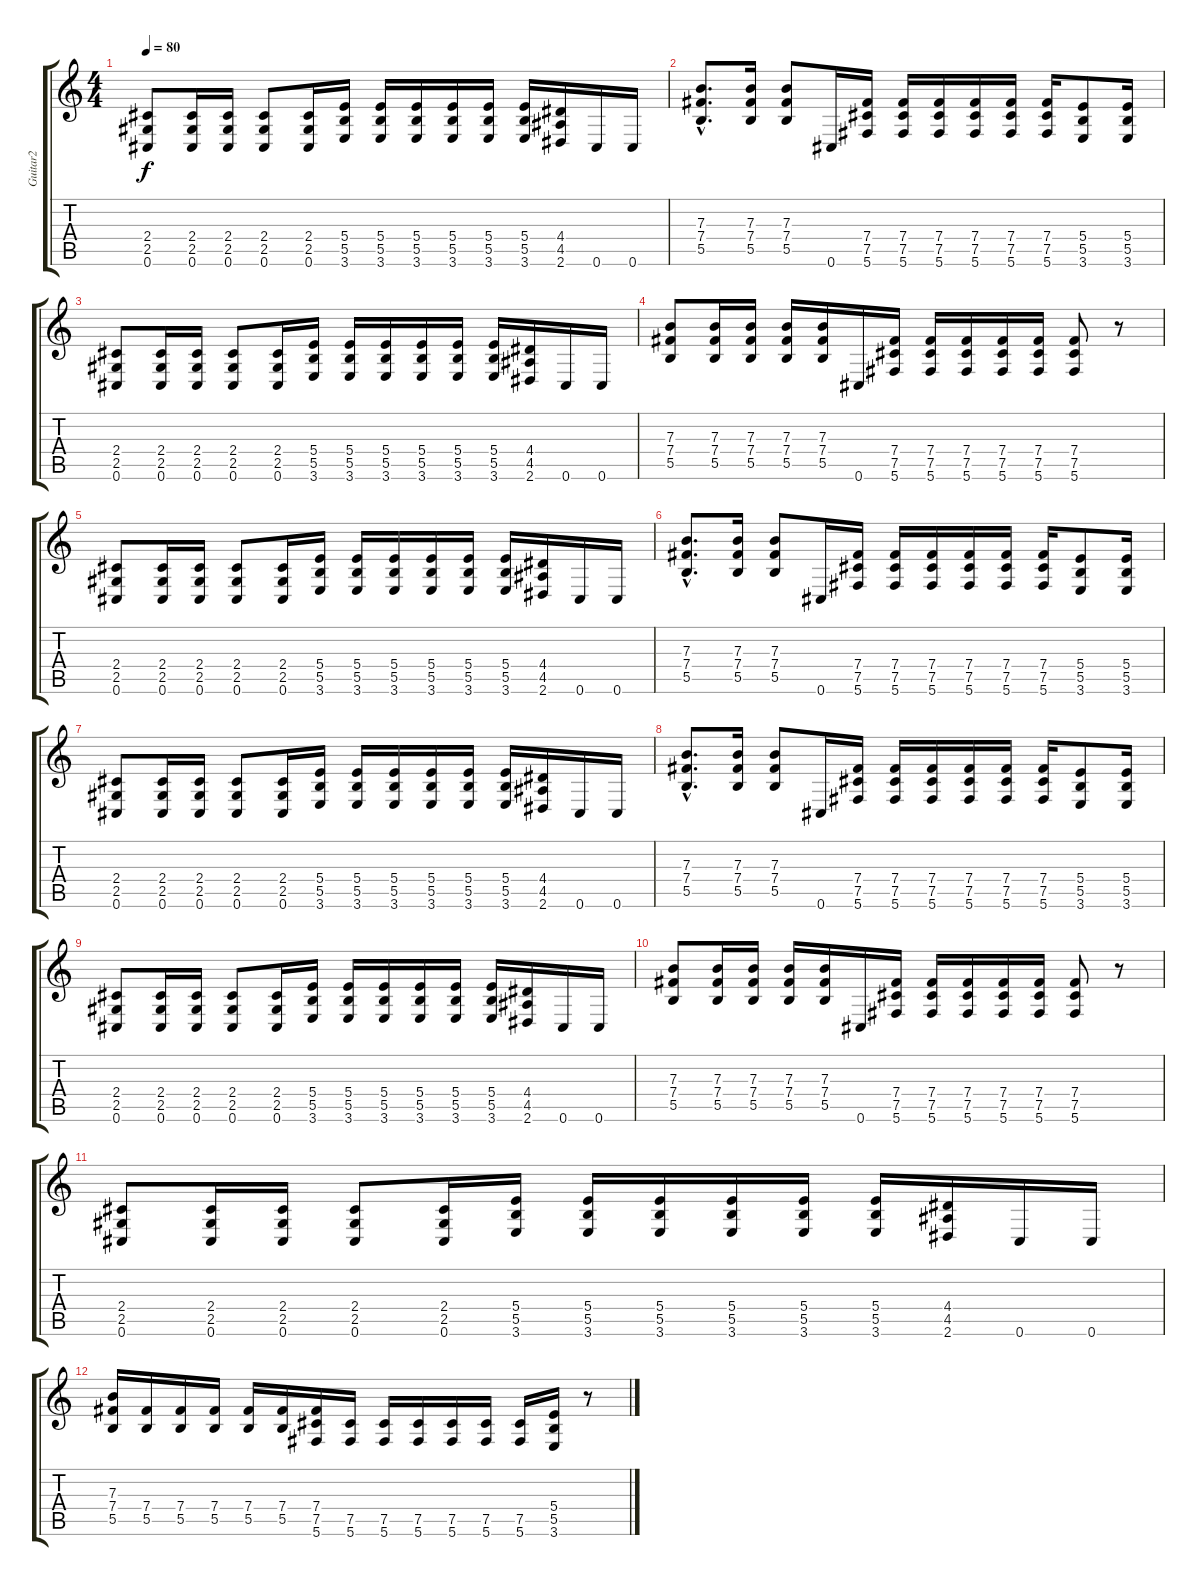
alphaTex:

\track ("Guitar2" "Guitar2") {instrument overdrivenguitar}
\staff {score tabs}
\tuning (Db4 Ab3 E3 B2 Gb2 Db2) {hide}
\ts (4 4)
\tempo 80
\clef g2
\ks c
(2.4 2.5 0.6).8{dy f} (2.4 2.5 0.6).16 (2.4 2.5 0.6).16 (2.4 2.5 0.6).8 (2.4 2.5 0.6).16 (5.4 5.5 3.6).16 (5.4 5.5 3.6).16 (5.4 5.5 3.6).16 (5.4 5.5 3.6).16 (5.4 5.5 3.6).16 (5.4 5.5 3.6).16 (4.4 4.5 2.6).16 0.6.16 0.6.16 |
(7.3{hac} 7.4{hac} 5.5{hac}).8{d} (7.3 7.4 5.5).16 (7.3 7.4 5.5).8 0.6.16 (7.4 7.5 5.6).16 (7.4 7.5 5.6).16 (7.4 7.5 5.6).16 (7.4 7.5 5.6).16 (7.4 7.5 5.6).16 (7.4 7.5 5.6).16 (5.4 5.5 3.6).8 (5.4 5.5 3.6).16 |
(2.4 2.5 0.6).8 (2.4 2.5 0.6).16 (2.4 2.5 0.6).16 (2.4 2.5 0.6).8 (2.4 2.5 0.6).16 (5.4 5.5 3.6).16 (5.4 5.5 3.6).16 (5.4 5.5 3.6).16 (5.4 5.5 3.6).16 (5.4 5.5 3.6).16 (5.4 5.5 3.6).16 (4.4 4.5 2.6).16 0.6.16 0.6.16 |
(7.3 7.4 5.5).8 (7.3 7.4 5.5).16 (7.3 7.4 5.5).16 (7.3 7.4 5.5).16 (7.3 7.4 5.5).16 0.6.16 (7.4 7.5 5.6).16 (7.4 7.5 5.6).16 (7.4 7.5 5.6).16 (7.4 7.5 5.6).16 (7.4 7.5 5.6).16 (7.4 7.5 5.6).8 r.8 |
(2.4 2.5 0.6).8 (2.4 2.5 0.6).16 (2.4 2.5 0.6).16 (2.4 2.5 0.6).8 (2.4 2.5 0.6).16 (5.4 5.5 3.6).16 (5.4 5.5 3.6).16 (5.4 5.5 3.6).16 (5.4 5.5 3.6).16 (5.4 5.5 3.6).16 (5.4 5.5 3.6).16 (4.4 4.5 2.6).16 0.6.16 0.6.16 |
(7.3{hac} 7.4{hac} 5.5{hac}).8{d} (7.3 7.4 5.5).16 (7.3 7.4 5.5).8 0.6.16 (7.4 7.5 5.6).16 (7.4 7.5 5.6).16 (7.4 7.5 5.6).16 (7.4 7.5 5.6).16 (7.4 7.5 5.6).16 (7.4 7.5 5.6).16 (5.4 5.5 3.6).8 (5.4 5.5 3.6).16 |
(2.4 2.5 0.6).8 (2.4 2.5 0.6).16 (2.4 2.5 0.6).16 (2.4 2.5 0.6).8 (2.4 2.5 0.6).16 (5.4 5.5 3.6).16 (5.4 5.5 3.6).16 (5.4 5.5 3.6).16 (5.4 5.5 3.6).16 (5.4 5.5 3.6).16 (5.4 5.5 3.6).16 (4.4 4.5 2.6).16 0.6.16 0.6.16 |
(7.3{hac} 7.4{hac} 5.5{hac}).8{d} (7.3 7.4 5.5).16 (7.3 7.4 5.5).8 0.6.16 (7.4 7.5 5.6).16 (7.4 7.5 5.6).16 (7.4 7.5 5.6).16 (7.4 7.5 5.6).16 (7.4 7.5 5.6).16 (7.4 7.5 5.6).16 (5.4 5.5 3.6).8 (5.4 5.5 3.6).16 |
(2.4 2.5 0.6).8 (2.4 2.5 0.6).16 (2.4 2.5 0.6).16 (2.4 2.5 0.6).8 (2.4 2.5 0.6).16 (5.4 5.5 3.6).16 (5.4 5.5 3.6).16 (5.4 5.5 3.6).16 (5.4 5.5 3.6).16 (5.4 5.5 3.6).16 (5.4 5.5 3.6).16 (4.4 4.5 2.6).16 0.6.16 0.6.16 |
(7.3 7.4 5.5).8 (7.3 7.4 5.5).16 (7.3 7.4 5.5).16 (7.3 7.4 5.5).16 (7.3 7.4 5.5).16 0.6.16 (7.4 7.5 5.6).16 (7.4 7.5 5.6).16 (7.4 7.5 5.6).16 (7.4 7.5 5.6).16 (7.4 7.5 5.6).16 (7.4 7.5 5.6).8 r.8 |
(2.4 2.5 0.6).8 (2.4 2.5 0.6).16 (2.4 2.5 0.6).16 (2.4 2.5 0.6).8 (2.4 2.5 0.6).16 (5.4 5.5 3.6).16 (5.4 5.5 3.6).16 (5.4 5.5 3.6).16 (5.4 5.5 3.6).16 (5.4 5.5 3.6).16 (5.4 5.5 3.6).16 (4.4 4.5 2.6).16 0.6.16 0.6.16 |
(7.3 7.4 5.5).16 (7.4 5.5).16 (7.4 5.5).16 (7.4 5.5).16 (7.4 5.5).16 (7.4 5.5).16 (7.4 7.5 5.6).16 (7.5 5.6).16 (7.5 5.6).16 (7.5 5.6).16 (7.5 5.6).16 (7.5 5.6).16 (7.5 5.6).16 (5.4 5.5 3.6).16 r.8
